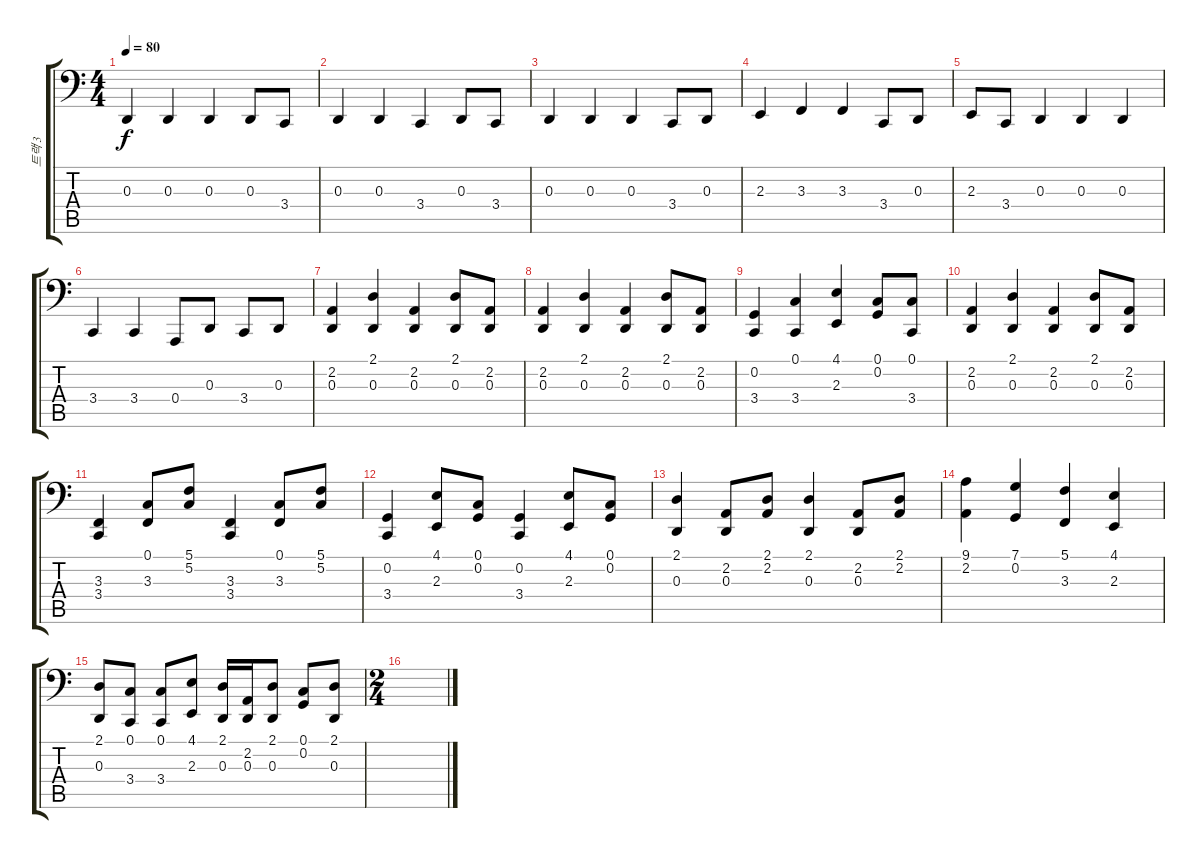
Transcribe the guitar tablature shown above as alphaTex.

\track ("트랙 3" "트랙 3") {instrument synthstrings1}
\staff {score tabs}
\tuning (C3 G2 D2 A1 E1 B0) {hide}
\ts (4 4)
\tempo 80
\clef f4
\ks c
0.3.4{dy f} 0.3.4 0.3.4 0.3.8 3.4.8 |
0.3.4 0.3.4 3.4.4 0.3.8 3.4.8 |
0.3.4 0.3.4 0.3.4 3.4.8 0.3.8 |
2.3.4 3.3.4 3.3.4 3.4.8 0.3.8 |
2.3.8 3.4.8 0.3.4 0.3.4 0.3.4 |
3.4.4 3.4.4 0.4.8 0.3.8 3.4.8 0.3.8 |
(2.2 0.3).4 (2.1 0.3).4 (2.2 0.3).4 (2.1 0.3).8 (2.2 0.3).8 |
(2.2 0.3).4 (2.1 0.3).4 (2.2 0.3).4 (2.1 0.3).8 (2.2 0.3).8 |
(0.2 3.4).4 (0.1 3.4).4 (4.1 2.3).4 (0.1 0.2).8 (0.1 3.4).8 |
(2.2 0.3).4 (2.1 0.3).4 (2.2 0.3).4 (2.1 0.3).8 (2.2 0.3).8 |
(3.3 3.4).4 (0.1 3.3).8 (5.1 5.2).8 (3.3 3.4).4 (0.1 3.3).8 (5.1 5.2).8 |
(0.2 3.4).4 (4.1 2.3).8 (0.1 0.2).8 (0.2 3.4).4 (4.1 2.3).8 (0.1 0.2).8 |
(2.1 0.3).4 (2.2 0.3).8 (2.1 2.2).8 (2.1 0.3).4 (2.2 0.3).8 (2.1 2.2).8 |
(9.1 2.2).4 (7.1 0.2).4 (5.1 3.3).4 (4.1 2.3).4 |
(2.1 0.3).8 (0.1 3.4).8 (0.1 3.4).8 (4.1 2.3).8 (2.1 0.3).16 (2.2 0.3).16 (2.1 0.3).8 (0.1 0.2).8 (2.1 0.3).8 |
\ts (2 4)
